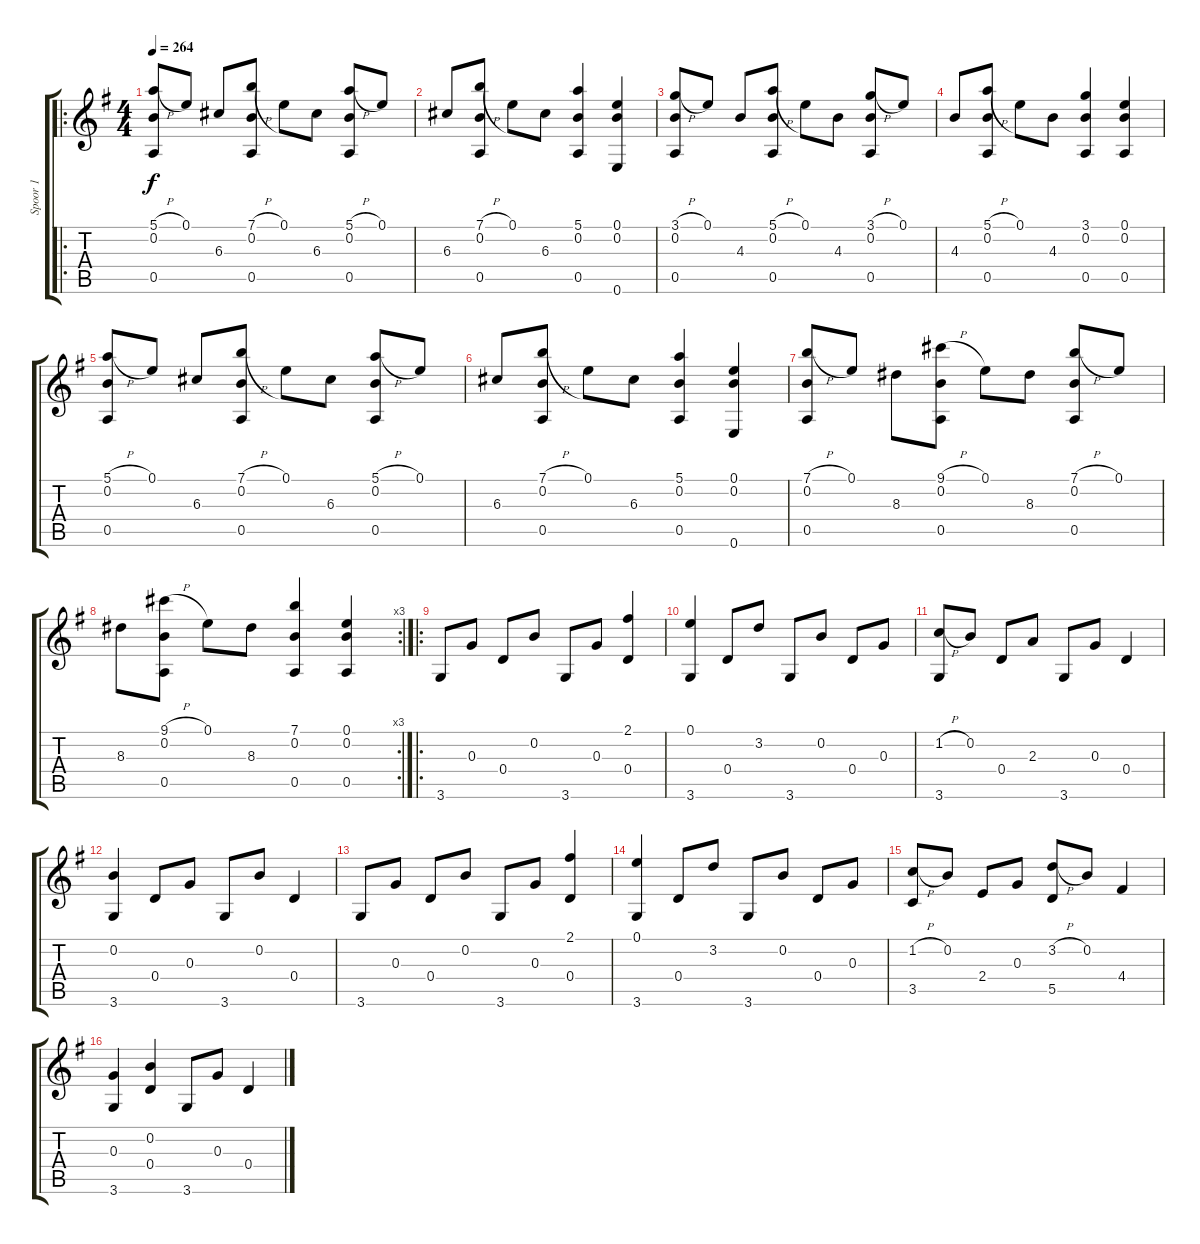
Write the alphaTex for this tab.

\track ("Spoor 1" "Spoor 1") {instrument acousticguitarnylon}
\staff {score tabs}
\tuning (E4 B3 G3 D3 A2 E2) {hide}
\ro
\ts (4 4)
\tempo 264
\clef g2
\ks g
(5.1{h} 0.2 0.5).8{dy f} 0.1.8 6.3.8 (7.1{h} 0.2 0.5).8 0.1.8 6.3.8 (5.1{h} 0.2 0.5).8 0.1.8 |
6.3.8 (7.1{h} 0.2 0.5).8 0.1.8 6.3.8 (5.1 0.2 0.5).4 (0.1 0.2 0.6).4 |
(3.1{h} 0.2 0.5).8 0.1.8 4.3.8 (5.1{h} 0.2 0.5).8 0.1.8 4.3.8 (3.1{h} 0.2 0.5).8 0.1.8 |
4.3.8 (5.1{h} 0.2 0.5).8 0.1.8 4.3.8 (3.1 0.2 0.5).4 (0.1 0.2 0.5).4 |
(5.1{h} 0.2 0.5).8 0.1.8 6.3.8 (7.1{h} 0.2 0.5).8 0.1.8 6.3.8 (5.1{h} 0.2 0.5).8 0.1.8 |
6.3.8 (7.1{h} 0.2 0.5).8 0.1.8 6.3.8 (5.1 0.2 0.5).4 (0.1 0.2 0.6).4 |
(7.1{h} 0.2 0.5).8 0.1.8 8.3.8 (9.1{h} 0.2 0.5).8 0.1.8 8.3.8 (7.1{h} 0.2 0.5).8 0.1.8 |
\rc 3
8.3.8 (9.1{h} 0.2 0.5).8 0.1.8 8.3.8 (7.1 0.2 0.5).4 (0.1 0.2 0.5).4 |
\ro
3.6.8 0.3.8 0.4.8 0.2.8 3.6.8 0.3.8 (2.1 0.4).4 |
(0.1 3.6).4 0.4.8 3.2.8 3.6.8 0.2.8 0.4.8 0.3.8 |
(1.2{h} 3.6).8 0.2.8 0.4.8 2.3.8 3.6.8 0.3.8 0.4.4 |
(0.2 3.6).4 0.4.8 0.3.8 3.6.8 0.2.8 0.4.4 |
3.6.8 0.3.8 0.4.8 0.2.8 3.6.8 0.3.8 (2.1 0.4).4 |
(0.1 3.6).4 0.4.8 3.2.8 3.6.8 0.2.8 0.4.8 0.3.8 |
(1.2{h} 3.5).8 0.2.8 2.4.8 0.3.8 (3.2{h} 5.5).8 0.2.8 4.4.4 |
(0.3 3.6).4 (0.2 0.4).4 3.6.8 0.3.8 0.4.4
